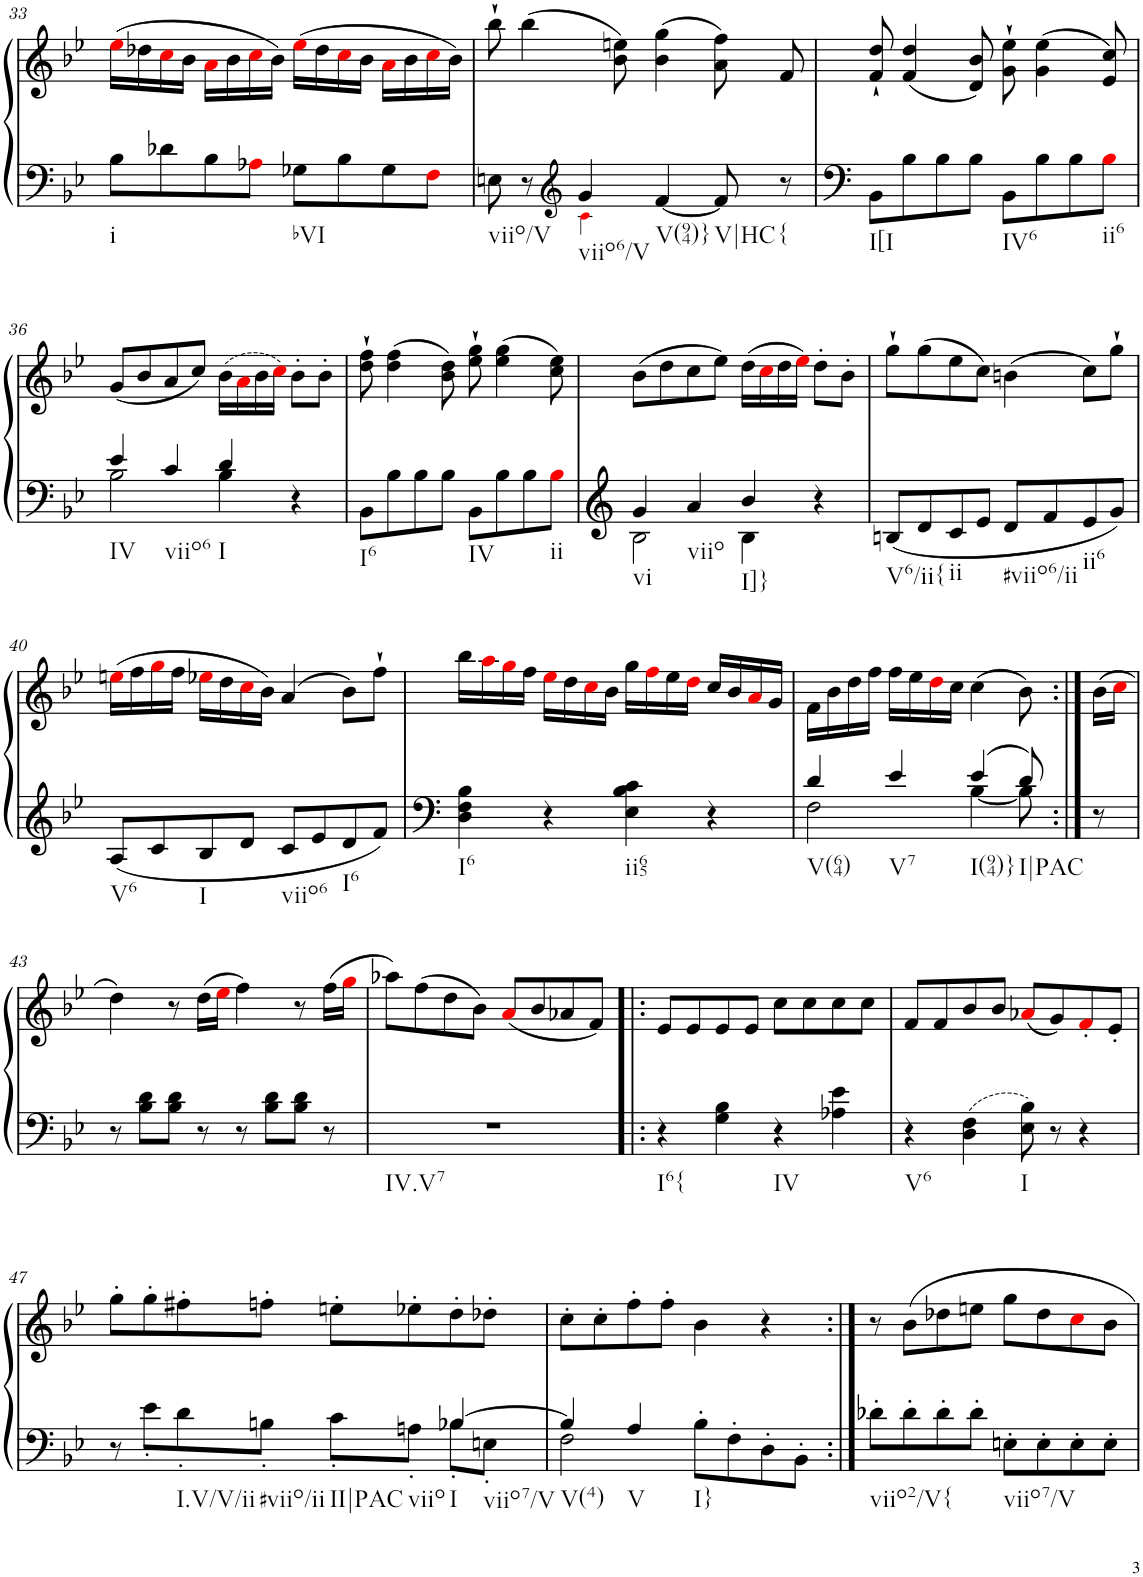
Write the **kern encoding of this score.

**kern	**kern
*part1	*part1
*staff2	*staff1
*I"Piano, Piano right	*
*I'Pno.	*
!!LO:PB:g=z
*clefG2	*clefG2
*k[b-e-]	*k[b-e-]
*M4/4	*M4/4
=33	=33
!LO:TX:b:t=i	!
8B-\L	(16ee-i\LL
.	16dd-X\
8d-X\	16cci\
.	16b-\JJ
8B-\	16ai\LL
.	16b-\
8A-Xi\J	16cci\
.	16b-\JJ)
!LO:TX:b:t=bVI	!
8G-X\L	(16ee-i\LL
.	16dd-\
8B-\	16cci\
.	16b-\JJ
8G-\	16ai\LL
.	16b-\
8Fi\J	16cci\
.	16b-\JJ)
=34	=34
*^	*
!LO:TX:b:t=viio/V	!	!
8En\	4ryy	8bb-`\
8r	.	(4bb-\
*clefG2	*	*
!LO:TX:b:t=viio6/V	!	!
4g/	4c!i\	.
.	.	8b-\ 8een\)
!LO:TX:b:t=V(94)}	!	!
[4f/	2ryy	(4b-\ 4gg\
!LO:TX:b:t=V|HC	!	!
8f/]	.	8a\ 8ff\)
!LO:TX:b:t={	!	!
8r	.	8f/
*v	*v	*
=35	=35
!LO:TX:b:t=I[I	!
8BB-\L	8f/` 8dd/`
8B-\	(4f/ 4dd/
8B-\	.
8B-\J	8d/ 8b-/)
!LO:TX:b:t=IV6	!
8BB-\L	8g\` 8ee-\`
8B-\	(4g\ 4ee-\
8B-\	.
!LO:TX:b:t=ii6	!
8B-i\J	8e-/ 8cc/)
!!LO:LB:g=z
=36	=36
*^	*
!LO:TX:b:t=IV	!	!
4e-/	2B-\	(8g/L
.	.	8b-/
!LO:TX:b:t=viio6	!	!
4c/	.	8a/
.	.	8cc/J)
!LO:TX:b:t=I	!	!
4d/	4B-\	(16b-\LL
.	.	16ai\
.	.	16b-\
.	.	16cci\JJ)
4r	4ryy	8b-'\L
.	.	8b-'\J
*v	*v	*
=37	=37
!LO:TX:b:t=I6	!
8BB-\L	8dd\` 8ff\`
8B-\	(4dd\ 4ff\
8B-\	.
8B-\J	8b-\ 8dd\)
!LO:TX:b:t=IV	!
8BB-\L	8ee-\` 8gg\`
8B-\	(4ee-\ 4gg\
8B-\	.
!LO:TX:b:t=ii	!
8B-i\J	8cc\ 8ee-\)
=38	=38
*^	*
!LO:TX:b:t=vi	!	!
4g/	2B-\	(8b-\L
.	.	8dd\
!LO:TX:b:t=viio	!	!
4a/	.	8cc\
.	.	8ee-\J)
!LO:TX:b:t=I]}	!	!
4b-/	4B-\	(16dd\LL
.	.	16cci\
.	.	16dd\
.	.	16ee-i\JJ)
4r	4ryy	8dd'\L
.	.	8b-'\J
*v	*v	*
=39	=39
!LO:TX:b:t=V6/ii{	!
8Bn/L	8gg`\L
8d/	(8gg\
!LO:TX:b:t=ii	!
8c/	8ee-\
8e-/J	8cc\J)
!LO:TX:b:t=#viio6/ii	!
8d/L	(4bn\
8f/	.
!LO:TX:b:t=ii6	!
8e-/	8cc\L)
8g/J	8gg`\J
!!LO:LB:g=z
=40	=40
!LO:TX:b:t=V6	!
8A/L	(16eeni\LL
.	16ff\
8c/	16ggi\
.	16ff\JJ
!LO:TX:b:t=I	!
8B-/	16ee-Xi\LL
.	16dd\
8d/J	16cci\
.	16b-\JJ)
!LO:TX:b:t=viio6	!
8c/L	(4a/
8e-/	.
!LO:TX:b:t=I6	!
8d/	8b-\L)
8f/J	8ff`\J
=41	=41
!LO:TX:b:t=I6	!
4D\ 4F\ 4B-\	16bb-\LL
.	16aai\
.	16ggi\
.	16ff\JJ
4r	16ee-i\LL
.	16dd\
.	16cci\
.	16b-\JJ
!LO:TX:b:t=ii65	!
4E-\ 4B-\ 4c\	16gg\LL
.	16ffi\
.	16ee-\
.	16ddi\JJ
4r	16cc/LL
.	16b-/
.	16ai/
.	16g/JJ
=42	=42
*^	*
!LO:TX:b:t=V(64)	!	!
4d/	2F\	16f\LL
.	.	16b-\
.	.	16dd\
.	.	16ff\JJ
!LO:TX:b:t=V7	!	!
4e-/	.	16ff\LL
.	.	16ee-\
.	.	16ddi\
.	.	16cc\JJ
!LO:TX:b:t=I(94)}	!	!
4e-/	[4B-\	(4cc\
!LO:TX:b:t=I|PAC	!	!
8d/	8B-\]	8b-\)
*v	*v	*
=42X1:|!	=42X1:|!
8r	(16b-\LL
.	16cci\JJ
!!LO:LB:g=z
=43	=43
8r	4dd\)
8B-\ 8d\L	.
8B-\ 8d\J	8r
8r	(16dd\LL
.	16ee-i\JJ
8r	4ff\)
8B-\ 8d\L	.
8B-\ 8d\J	8r
8r	(16ff\LL
.	16ggi\JJ
=44	=44
!LO:TX:b:t=IV.V7	!
1r	8aa-X\L)
.	(8ff\
.	8dd\
.	8b-\J)
.	(8ai/L
.	8b-/
.	8a-X/
.	8f/J)
=45!|:	=45!|:
!LO:TX:b:t=I6{	!
4r	8e-/L
.	8e-/
4G\ 4B-\	8e-/
.	8e-/J
!LO:TX:b:t=IV	!
4r	8cc\L
.	8cc\
4A-X\ 4e-\	8cc\
.	8cc\J
=46	=46
!LO:TX:b:t=V6	!
4r	8f/L
.	8f/
4D\ 4F\	8b-/
.	8b-/J
!LO:TX:b:t=I	!
8E-\ 8B-\	(8a-Xi/L
8r	8g/)
4r	8f'i/
.	8e-'/J
!!LO:LB:g=z
=47	=47
*^	*
8r	2.ryy	8gg'\L
8e-'<\L	.	8gg'\
!LO:TX:b:t=I.V/V/ii	!	!
8d'<\	.	8ff#X'\
!LO:TX:b:t=#viio/ii	!	!
8Bn'<\J	.	8ffn'\J
!LO:TX:b:t=II|PAC	!	!
8c'<\L	.	8een'\L
!LO:TX:b:t=viio	!	!
8An'<\J	.	8ee-X'\
!LO:TX:b:t=I	!	!
!LO:TX:b:t=viio7/V	!	!
[4B-X/	8B-'\L	8dd'\
.	8En'\J	8dd-X'\J
=48	=48	=48
!LO:TX:b:t=V(4)	!	!
4B-/]	2F\	8cc'\L
.	.	8cc'\
!LO:TX:b:t=V	!	!
4A/	.	8ff'\
.	.	8ff'\J
!LO:TX:b:t=I}	!	!
8B-'\L	2ryy	4b-\
8F'\	.	.
8D'\	.	4r
8BB-'\J	.	.
*v	*v	*
=49:|!	=49:|!
!LO:TX:b:t=viio2/V{	!
8d-X'\L	8r
8d-'\	8b-\L
8d-'\	8dd-X\
8d-'\J	8een\J
!LO:TX:b:t=viio7/V	!
8En'\L	8gg\L
8E'\	8dd-\
8E'\	8cci\
8E'\J	8b-\J
=	=
*-	*-
